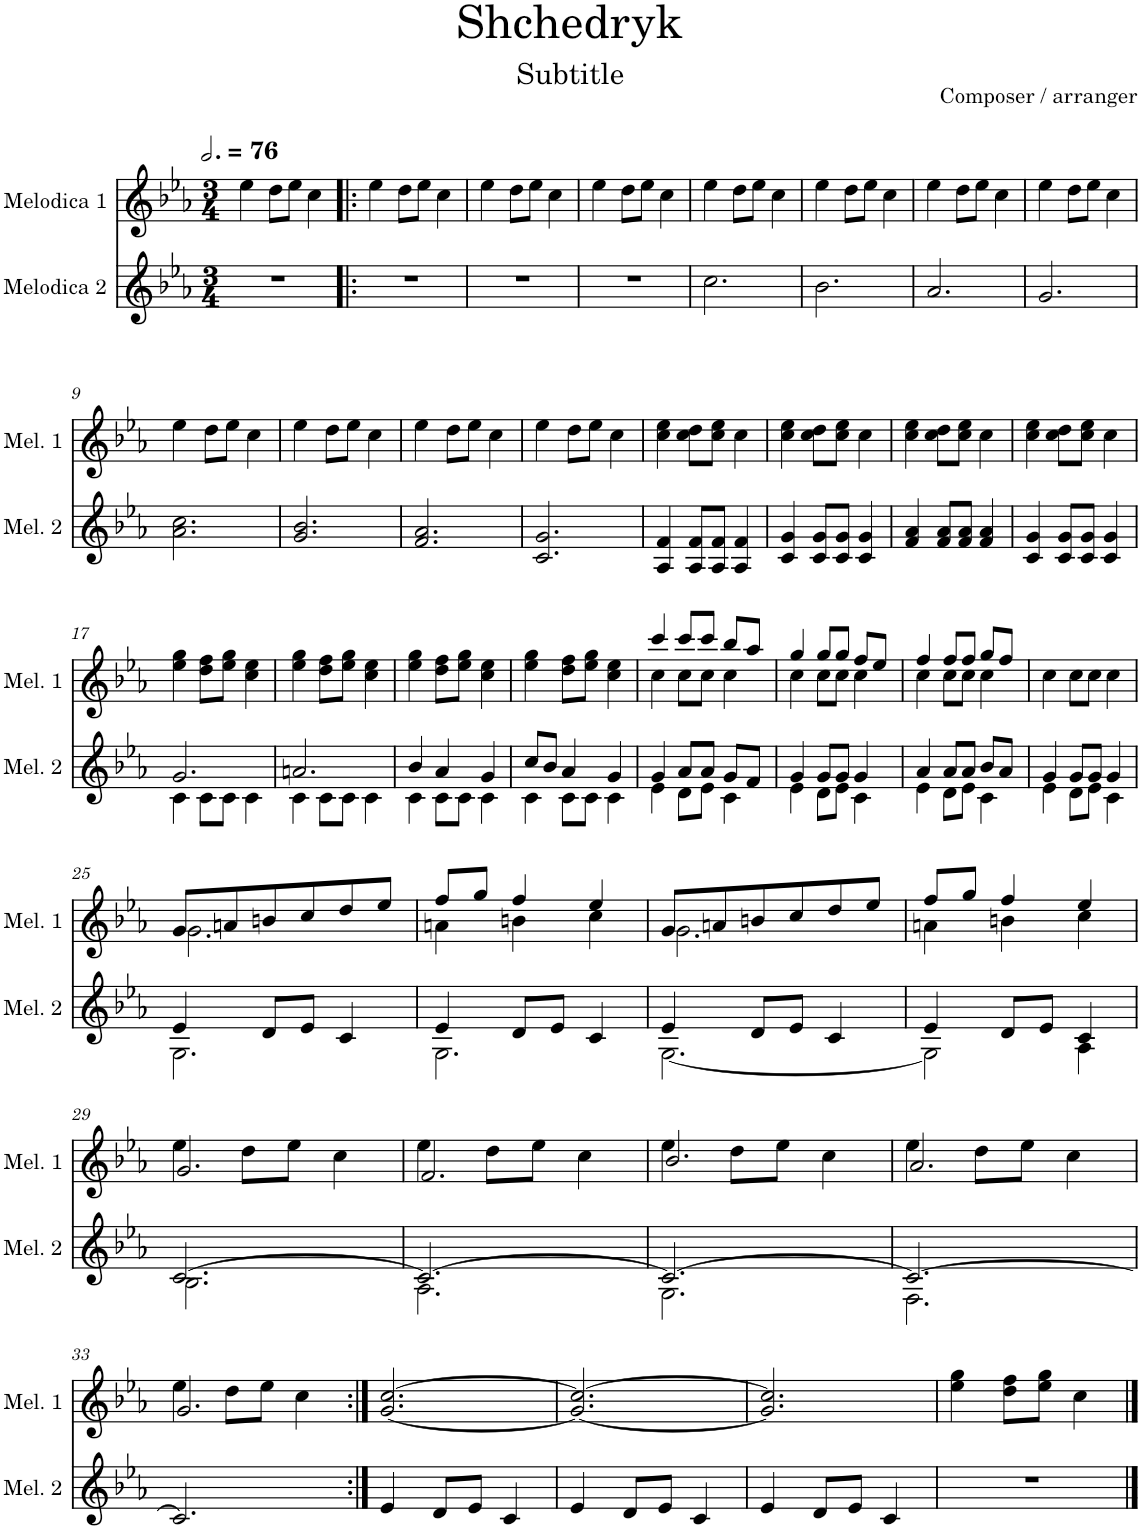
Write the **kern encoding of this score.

**kern	**kern
*part2	*part1
*staff2	*staff1
*I"Melodica 2	*I"Melodica 1
*I'Mel. 2	*I'Mel. 1
*clefG2	*clefG2
*k[b-e-a-]	*k[b-e-a-]
*M3/4	*M3/4
*MM228	*MM228
=1	=1
2.r	4ee-\
.	8dd\L
.	8ee-\J
.	4cc\
=2!|:	=2!|:
2.r	4ee-\
.	8dd\L
.	8ee-\J
.	4cc\
=3	=3
2.r	4ee-\
.	8dd\L
.	8ee-\J
.	4cc\
=4	=4
2.r	4ee-\
.	8dd\L
.	8ee-\J
.	4cc\
=5	=5
2.cc\	4ee-\
.	8dd\L
.	8ee-\J
.	4cc\
=6	=6
2.b-\	4ee-\
.	8dd\L
.	8ee-\J
.	4cc\
=7	=7
2.a-/	4ee-\
.	8dd\L
.	8ee-\J
.	4cc\
=8	=8
2.g/	4ee-\
.	8dd\L
.	8ee-\J
.	4cc\
!!LO:LB:g=z
=9	=9
2.a-\ 2.cc\	4ee-\
.	8dd\L
.	8ee-\J
.	4cc\
=10	=10
2.g/ 2.b-/	4ee-\
.	8dd\L
.	8ee-\J
.	4cc\
=11	=11
2.f/ 2.a-/	4ee-\
.	8dd\L
.	8ee-\J
.	4cc\
=12	=12
2.c/ 2.g/	4ee-\
.	8dd\L
.	8ee-\J
.	4cc\
=13	=13
4A-/ 4f/	4cc\ 4ee-\
8A-/ 8f/L	8cc\ 8dd\L
8A-/ 8f/J	8cc\ 8ee-\J
4A-/ 4f/	4cc\
=14	=14
4c/ 4g/	4cc\ 4ee-\
8c/ 8g/L	8cc\ 8dd\L
8c/ 8g/J	8cc\ 8ee-\J
4c/ 4g/	4cc\
=15	=15
4f/ 4a-/	4cc\ 4ee-\
8f/ 8a-/L	8cc\ 8dd\L
8f/ 8a-/J	8cc\ 8ee-\J
4f/ 4a-/	4cc\
=16	=16
4c/ 4g/	4cc\ 4ee-\
8c/ 8g/L	8cc\ 8dd\L
8c/ 8g/J	8cc\ 8ee-\J
4c/ 4g/	4cc\
!!LO:LB:g=z
=17	=17
*^	*
2.g/	4c\	4ee-\ 4gg\
.	8c\L	8dd\ 8ff\L
.	8c\J	8ee-\ 8gg\J
.	4c\	4cc\ 4ee-\
=18	=18	=18
2.an/	4c\	4ee-\ 4gg\
.	8c\L	8dd\ 8ff\L
.	8c\J	8ee-\ 8gg\J
.	4c\	4cc\ 4ee-\
=19	=19	=19
4b-/	4c\	4ee-\ 4gg\
4a-/	8c\L	8dd\ 8ff\L
.	8c\J	8ee-\ 8gg\J
4g/	4c\	4cc\ 4ee-\
=20	=20	=20
8cc/L	4c\	4ee-\ 4gg\
8b-/J	.	.
4a-/	8c\L	8dd\ 8ff\L
.	8c\J	8ee-\ 8gg\J
4g/	4c\	4cc\ 4ee-\
=21	=21	=21
*	*	*^
4g/	4e-\	4ccc/	4cc\
8a-/L	8d\L	8ccc/L	8cc\L
8a-/J	8e-\J	8ccc/J	8cc\J
8g/L	4c\	8bb-/L	4cc\
8f/J	.	8aa-/J	.
=22	=22	=22	=22
4g/	4e-\	4gg/	4cc\
8g/L	8d\L	8gg/L	8cc\L
8g/J	8e-\J	8gg/J	8cc\J
4g/	4c\	8ff/L	4cc\
.	.	8ee-/J	.
=23	=23	=23	=23
4a-/	4e-\	4ff/	4cc\
8a-/L	8d\L	8ff/L	8cc\L
8a-/J	8e-\J	8ff/J	8cc\J
8b-/L	4c\	8gg/L	4cc\
8a-/J	.	8ff/J	.
*	*	*v	*v
=24	=24	=24
4g/	4e-\	4cc\
8g/L	8d\L	8cc\L
8g/J	8e-\J	8cc\J
4g/	4c\	4cc\
!!LO:LB:g=z
=25	=25	=25
*	*	*^
4e-/	2.G\	8g/L	2.g\
.	.	8an/	.
8d/L	.	8bn/	.
8e-/J	.	8cc/	.
4c/	.	8dd/	.
.	.	8ee-/J	.
=26	=26	=26	=26
4e-/	2.G\	8ff/L	4an\
.	.	8gg/J	.
8d/L	.	4ff/	4bn\
8e-/J	.	.	.
4c/	.	4ee-/	4cc\
=27	=27	=27	=27
4e-/	[2.G\	8g/L	2.g\
.	.	8an/	.
8d/L	.	8bn/	.
8e-/J	.	8cc/	.
4c/	.	8dd/	.
.	.	8ee-/J	.
=28	=28	=28	=28
4e-/	2G\]	8ff/L	4an\
.	.	8gg/J	.
8d/L	.	4ff/	4bn\
8e-/J	.	.	.
4c/	4A-\	4ee-/	4cc\
!!LO:LB:g=z	!!
=29	=29	=29	=29
[2.c/	2.B-\	2.g/	4ee-\
.	.	.	8dd\L
.	.	.	8ee-\J
.	.	.	4cc\
=30	=30	=30	=30
2.c/_	2.A-\	2.f/	4ee-\
.	.	.	8dd\L
.	.	.	8ee-\J
.	.	.	4cc\
=31	=31	=31	=31
2.c/_	2.G\	2.b-/	4ee-\
.	.	.	8dd\L
.	.	.	8ee-\J
.	.	.	4cc\
=32	=32	=32	=32
2.c/_	2.F\	2.a-/	4ee-\
.	.	.	8dd\L
.	.	.	8ee-\J
.	.	.	4cc\
!!LO:LB:g=z	!!
=33	=33	=33	=33
2.c/]	2.C	2.g/	4ee-\
.	.	.	8dd\L
.	.	.	8ee-\J
.	.	.	4cc\
*v	*v	*	*
*	*v	*v
=34:|!	=34:|!
4e-/	[2.g/ [2.cc/
8d/L	.
8e-/J	.
4c/	.
=35	=35
4e-/	2.g/_ 2.cc/_
8d/L	.
8e-/J	.
4c/	.
=36	=36
4e-/	2.g/] 2.cc/]
8d/L	.
8e-/J	.
4c/	.
=37	=37
2.r	4ee-\ 4gg\
.	8dd\ 8ff\L
.	8ee-\ 8gg\J
.	4cc\
==	==
*-	*-
